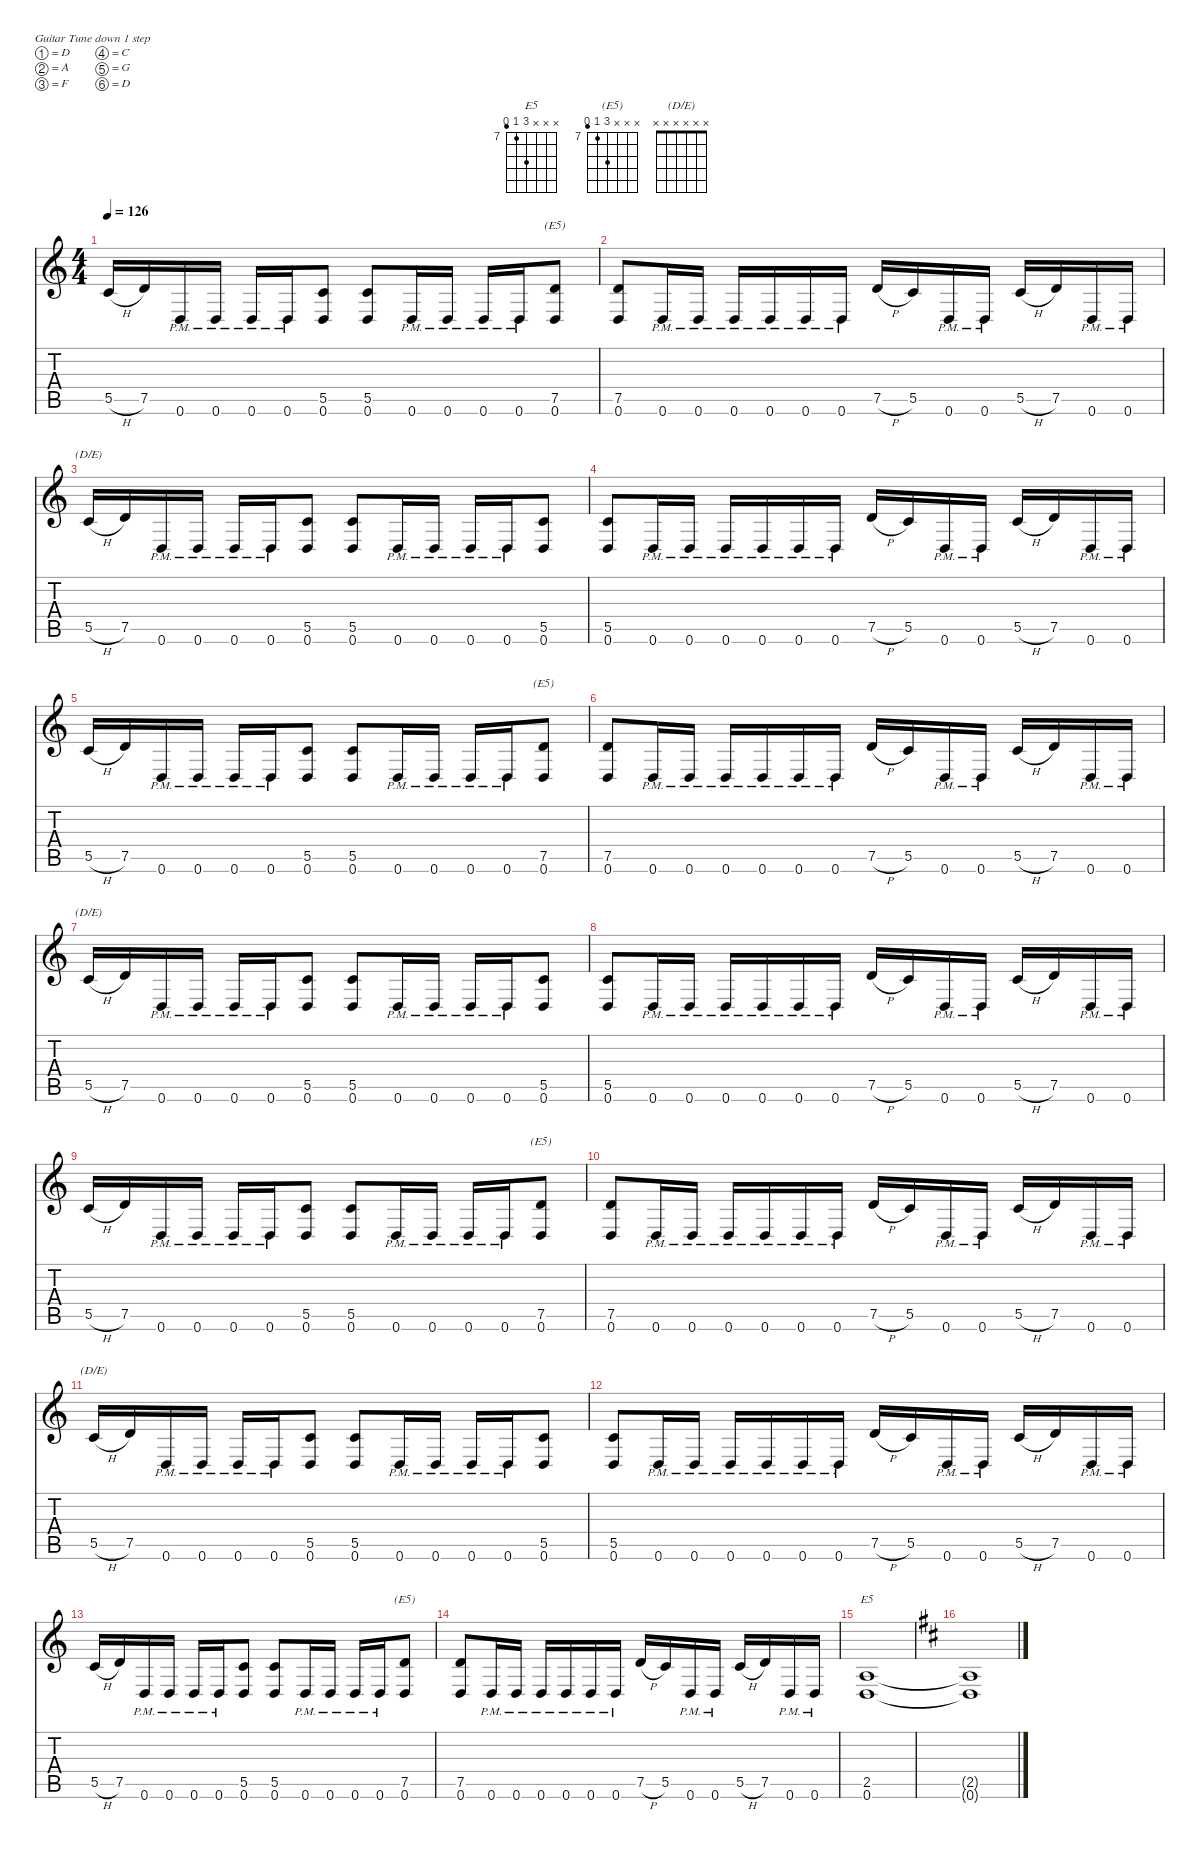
\defaultSystemsLayout 4
\hideDynamics
\bracketExtendMode nobrackets
\singleTrackTrackNamePolicy hidden
\multiTrackTrackNamePolicy hidden
\firstSystemTrackNameMode fullname
\firstSystemTrackNameOrientation horizontal
\otherSystemsTrackNameOrientation horizontal
\track ("Gtr. 1 (elec. w/dist.)" "od.guit.") {instrument overdrivenguitar}
\staff {score tabs}
\tuning (D4 A3 F3 C3 G2 D2)
\chord ("E5" x x x 9 7 6) {firstfret 7}
\chord ("(E5)" x x x 9 7 6) {firstfret 7}
\chord ("(D/E)" x x x x x x)
\ts (4 4)
\tempo 126
\clef g2
\ks c
5.5{h}.16{dy f beam Up} 7.5.16{beam Up} 0.6{pm}.16{beam Up} 0.6{pm}.16{beam Up} 0.6{pm}.16{beam Up} 0.6{pm}.16{beam Up} (5.5 0.6).8{beam Up} (5.5 0.6).8{beam Up} 0.6{pm}.16{beam Up} 0.6{pm}.16{beam Up} 0.6{pm}.16{beam Up} 0.6{pm}.16{beam Up} (7.5 0.6).8{ch "(E5)" beam Up} |
(7.5 0.6).8{beam Up} 0.6{pm}.16{beam Up} 0.6{pm}.16{beam Up} 0.6{pm}.16{beam Up} 0.6{pm}.16{beam Up} 0.6{pm}.16{beam Up} 0.6{pm}.16{beam Up} 7.5{h}.16{beam Up} 5.5.16{beam Up} 0.6{pm}.16{beam Up} 0.6{pm}.16{beam Up} 5.5{h}.16{beam Up} 7.5.16{beam Up} 0.6{pm}.16{beam Up} 0.6{pm}.16{beam Up} |
5.5{h}.16{ch "(D/E)" beam Up} 7.5.16{beam Up} 0.6{pm}.16{beam Up} 0.6{pm}.16{beam Up} 0.6{pm}.16{beam Up} 0.6{pm}.16{beam Up} (5.5 0.6).8{beam Up} (5.5 0.6).8{beam Up} 0.6{pm}.16{beam Up} 0.6{pm}.16{beam Up} 0.6{pm}.16{beam Up} 0.6{pm}.16{beam Up} (5.5 0.6).8{beam Up} |
(5.5 0.6).8{beam Up} 0.6{pm}.16{beam Up} 0.6{pm}.16{beam Up} 0.6{pm}.16{beam Up} 0.6{pm}.16{beam Up} 0.6{pm}.16{beam Up} 0.6{pm}.16{beam Up} 7.5{h}.16{beam Up} 5.5.16{beam Up} 0.6{pm}.16{beam Up} 0.6{pm}.16{beam Up} 5.5{h}.16{beam Up} 7.5.16{beam Up} 0.6{pm}.16{beam Up} 0.6{pm}.16{beam Up} |
5.5{h}.16{beam Up} 7.5.16{beam Up} 0.6{pm}.16{beam Up} 0.6{pm}.16{beam Up} 0.6{pm}.16{beam Up} 0.6{pm}.16{beam Up} (5.5 0.6).8{beam Up} (5.5 0.6).8{beam Up} 0.6{pm}.16{beam Up} 0.6{pm}.16{beam Up} 0.6{pm}.16{beam Up} 0.6{pm}.16{beam Up} (7.5 0.6).8{ch "(E5)" beam Up} |
(7.5 0.6).8{beam Up} 0.6{pm}.16{beam Up} 0.6{pm}.16{beam Up} 0.6{pm}.16{beam Up} 0.6{pm}.16{beam Up} 0.6{pm}.16{beam Up} 0.6{pm}.16{beam Up} 7.5{h}.16{beam Up} 5.5.16{beam Up} 0.6{pm}.16{beam Up} 0.6{pm}.16{beam Up} 5.5{h}.16{beam Up} 7.5.16{beam Up} 0.6{pm}.16{beam Up} 0.6{pm}.16{beam Up} |
5.5{h}.16{ch "(D/E)" beam Up} 7.5.16{beam Up} 0.6{pm}.16{beam Up} 0.6{pm}.16{beam Up} 0.6{pm}.16{beam Up} 0.6{pm}.16{beam Up} (5.5 0.6).8{beam Up} (5.5 0.6).8{beam Up} 0.6{pm}.16{beam Up} 0.6{pm}.16{beam Up} 0.6{pm}.16{beam Up} 0.6{pm}.16{beam Up} (5.5 0.6).8{beam Up} |
(5.5 0.6).8{beam Up} 0.6{pm}.16{beam Up} 0.6{pm}.16{beam Up} 0.6{pm}.16{beam Up} 0.6{pm}.16{beam Up} 0.6{pm}.16{beam Up} 0.6{pm}.16{beam Up} 7.5{h}.16{beam Up} 5.5.16{beam Up} 0.6{pm}.16{beam Up} 0.6{pm}.16{beam Up} 5.5{h}.16{beam Up} 7.5.16{beam Up} 0.6{pm}.16{beam Up} 0.6{pm}.16{beam Up} |
5.5{h}.16{beam Up} 7.5.16{beam Up} 0.6{pm}.16{beam Up} 0.6{pm}.16{beam Up} 0.6{pm}.16{beam Up} 0.6{pm}.16{beam Up} (5.5 0.6).8{beam Up} (5.5 0.6).8{beam Up} 0.6{pm}.16{beam Up} 0.6{pm}.16{beam Up} 0.6{pm}.16{beam Up} 0.6{pm}.16{beam Up} (7.5 0.6).8{ch "(E5)" beam Up} |
(7.5 0.6).8{beam Up} 0.6{pm}.16{beam Up} 0.6{pm}.16{beam Up} 0.6{pm}.16{beam Up} 0.6{pm}.16{beam Up} 0.6{pm}.16{beam Up} 0.6{pm}.16{beam Up} 7.5{h}.16{beam Up} 5.5.16{beam Up} 0.6{pm}.16{beam Up} 0.6{pm}.16{beam Up} 5.5{h}.16{beam Up} 7.5.16{beam Up} 0.6{pm}.16{beam Up} 0.6{pm}.16{beam Up} |
5.5{h}.16{ch "(D/E)" beam Up} 7.5.16{beam Up} 0.6{pm}.16{beam Up} 0.6{pm}.16{beam Up} 0.6{pm}.16{beam Up} 0.6{pm}.16{beam Up} (5.5 0.6).8{beam Up} (5.5 0.6).8{beam Up} 0.6{pm}.16{beam Up} 0.6{pm}.16{beam Up} 0.6{pm}.16{beam Up} 0.6{pm}.16{beam Up} (5.5 0.6).8{beam Up} |
(5.5 0.6).8{beam Up} 0.6{pm}.16{beam Up} 0.6{pm}.16{beam Up} 0.6{pm}.16{beam Up} 0.6{pm}.16{beam Up} 0.6{pm}.16{beam Up} 0.6{pm}.16{beam Up} 7.5{h}.16{beam Up} 5.5.16{beam Up} 0.6{pm}.16{beam Up} 0.6{pm}.16{beam Up} 5.5{h}.16{beam Up} 7.5.16{beam Up} 0.6{pm}.16{beam Up} 0.6{pm}.16{beam Up} |
5.5{h}.16{beam Up} 7.5.16{beam Up} 0.6{pm}.16{beam Up} 0.6{pm}.16{beam Up} 0.6{pm}.16{beam Up} 0.6{pm}.16{beam Up} (5.5 0.6).8{beam Up} (5.5 0.6).8{beam Up} 0.6{pm}.16{beam Up} 0.6{pm}.16{beam Up} 0.6{pm}.16{beam Up} 0.6{pm}.16{beam Up} (7.5 0.6).8{ch "(E5)" beam Up} |
(7.5 0.6).8{beam Up} 0.6{pm}.16{beam Up} 0.6{pm}.16{beam Up} 0.6{pm}.16{beam Up} 0.6{pm}.16{beam Up} 0.6{pm}.16{beam Up} 0.6{pm}.16{beam Up} 7.5{h}.16{beam Up} 5.5.16{beam Up} 0.6{pm}.16{beam Up} 0.6{pm}.16{beam Up} 5.5{h}.16{beam Up} 7.5.16{beam Up} 0.6{pm}.16{beam Up} 0.6{pm}.16{beam Up} |
(2.5 0.6).1{ch "E5" beam Up} |
\ks d
(2.5{t acc forcenatural} 0.6{t acc forcenatural}).1{beam Up}
